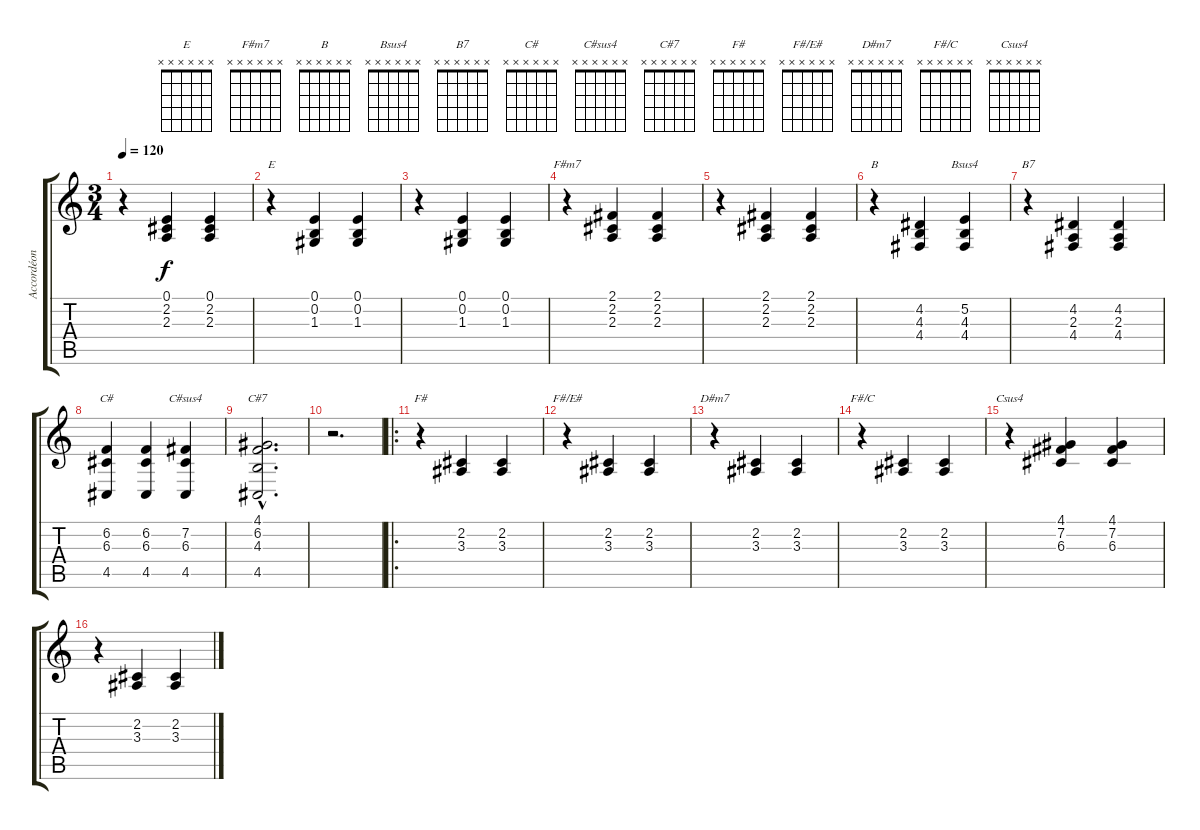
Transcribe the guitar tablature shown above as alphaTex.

\track ("Accordéon" "Accordéon") {instrument tangoaccordion}
\staff {score tabs}
\tuning (E4 B3 G3 D3 A2 E2) {hide}
\chord ("E" x x x x x x) {firstfret 0}
\chord ("F#m7" x x x x x x) {firstfret 0}
\chord ("B" x x x x x x) {firstfret 0}
\chord ("Bsus4" x x x x x x) {firstfret 0}
\chord ("B7" x x x x x x) {firstfret 0}
\chord ("C#" x x x x x x) {firstfret 0}
\chord ("C#sus4" x x x x x x) {firstfret 0}
\chord ("C#7" x x x x x x) {firstfret 0}
\chord ("F#" x x x x x x) {firstfret 0}
\chord ("F#/E#" x x x x x x) {firstfret 0}
\chord ("D#m7" x x x x x x) {firstfret 0}
\chord ("F#/C" x x x x x x) {firstfret 0}
\chord ("Csus4" x x x x x x) {firstfret 0}
\ts (3 4)
\tempo 120
\clef g2
\ks c
r.4{dy f} (0.1 2.2 2.3).4 (0.1 2.2 2.3).4 |
r.4{ch "E"} (0.1 0.2 1.3).4 (0.1 0.2 1.3).4 |
r.4 (0.1 0.2 1.3).4 (0.1 0.2 1.3).4 |
r.4{ch "F#m7"} (2.1 2.2 2.3).4 (2.1 2.2 2.3).4 |
r.4 (2.1 2.2 2.3).4 (2.1 2.2 2.3).4 |
r.4{ch "B"} (4.2 4.3 4.4).4 (5.2 4.3 4.4).4{ch "Bsus4"} |
r.4{ch "B7"} (4.2 2.3 4.4).4 (4.2 2.3 4.4).4 |
(6.2 6.3 4.5).4{ch "C#"} (6.2 6.3 4.5).4 (7.2 6.3 4.5).4{ch "C#sus4"} |
(4.1{hac} 6.2{hac} 4.3{hac} 4.5{hac}).2{d ch "C#7"} |
r.2{d} |
\ro
r.4{ch "F#"} (2.2 3.3).4 (2.2 3.3).4 |
r.4{ch "F#/E#"} (2.2 3.3).4 (2.2 3.3).4 |
r.4{ch "D#m7"} (2.2 3.3).4 (2.2 3.3).4 |
r.4{ch "F#/C"} (2.2 3.3).4 (2.2 3.3).4 |
r.4{ch "Csus4"} (4.1 7.2 6.3).4 (4.1 7.2 6.3).4 |
r.4 (2.2 3.3).4 (2.2 3.3).4
